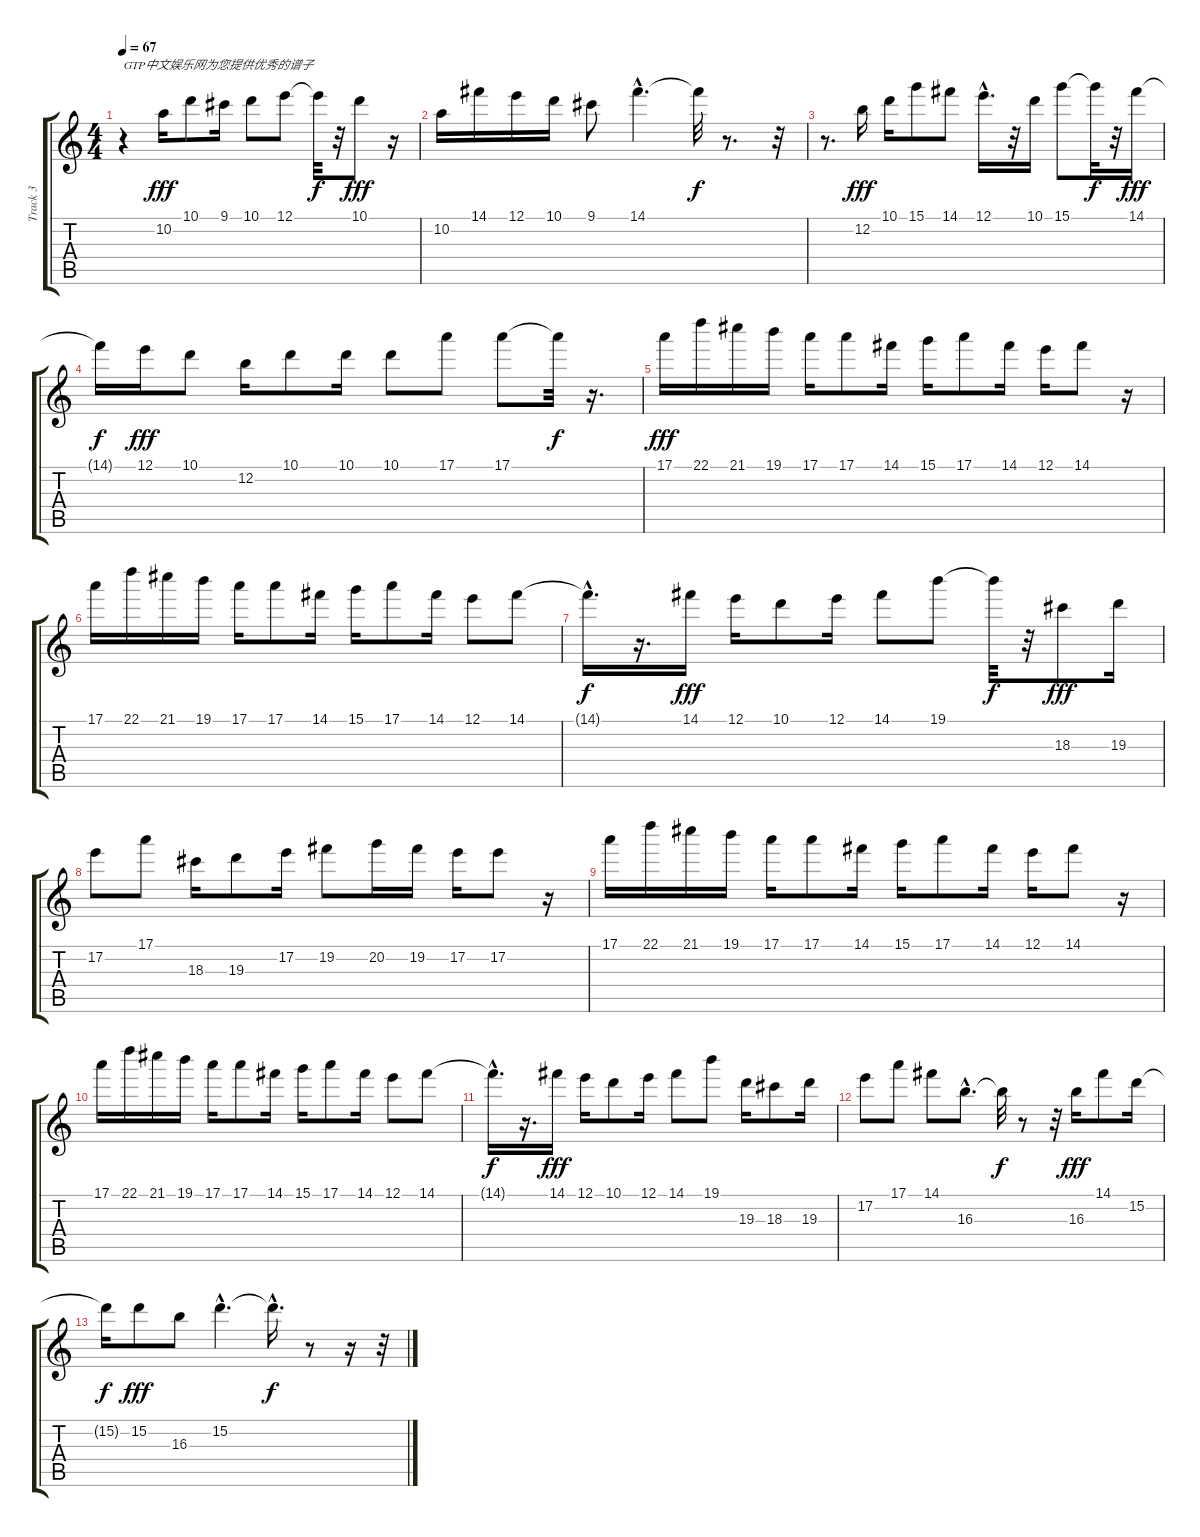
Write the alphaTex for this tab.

\track ("Track 3" "Track 3") {instrument overdrivenguitar}
\staff {score tabs}
\tuning (E4 B3 G3 D3 A2 E2) {hide}
\ts (4 4)
\tempo 67
\clef g2
\ks c
r.4{txt "GTP中文娱乐网为您提供优秀的谱子" dy fff instrument overdrivenguitar} 10.2.16 10.1.8 9.1.16 10.1.8 12.1.8 12.1{t}.32{dy f} r.32 10.1.8{dy fff} r.16 |
10.2.16 14.1.16 12.1.16 10.1.16 9.1.8 14.1{hac}.4{d} 14.1{t}.32{dy f} r.8{d} r.32 |
r.8{d} 12.2.16{dy fff} 10.1.16 15.1.8 14.1.8 12.1{hac}.16{d} r.32 10.1.16 15.1.8 15.1{t}.32{dy f} r.32 14.1.16{dy fff} |
14.1{t}.16{dy f} 12.1.16{dy fff} 10.1.8 12.2.16 10.1.8 10.1.16 10.1.8 17.1.8 17.1.8 17.1{t}.32{dy f} r.16{d} |
17.1.16{dy fff} 22.1.16 21.1.16 19.1.16 17.1.16 17.1.8 14.1.16 15.1.16 17.1.8 14.1.16 12.1.16 14.1.8 r.16 |
17.1.16 22.1.16 21.1.16 19.1.16 17.1.16 17.1.8 14.1.16 15.1.16 17.1.8 14.1.16 12.1.8 14.1.8 |
14.1{hac t}.16{d dy f} r.16{d} 14.1.16{dy fff} 12.1.16 10.1.8 12.1.16 14.1.8 19.1.8 19.1{t}.32{dy f} r.32 18.3.8{dy fff} 19.3.16 |
17.2.8 17.1.8 18.3.16 19.3.8 17.2.16 19.2.8 20.2.16 19.2.16 17.2.16 17.2.8 r.16 |
17.1.16 22.1.16 21.1.16 19.1.16 17.1.16 17.1.8 14.1.16 15.1.16 17.1.8 14.1.16 12.1.16 14.1.8 r.16 |
17.1.16 22.1.16 21.1.16 19.1.16 17.1.16 17.1.8 14.1.16 15.1.16 17.1.8 14.1.16 12.1.8 14.1.8 |
14.1{hac t}.16{d dy f} r.16{d} 14.1.16{dy fff} 12.1.16 10.1.8 12.1.16 14.1.8 19.1.8 19.3.16 18.3.8 19.3.16 |
17.2.8 17.1.8 14.1.8 16.3{hac}.8{d} 16.3{t}.32{dy f} r.8 r.32 16.3.16{dy fff} 14.1.8 15.2.16 |
15.2{t}.16{dy f} 15.2.8{dy fff} 16.3.8 15.2{hac}.4{d} 15.2{hac t}.16{d dy f} r.8 r.16 r.32
